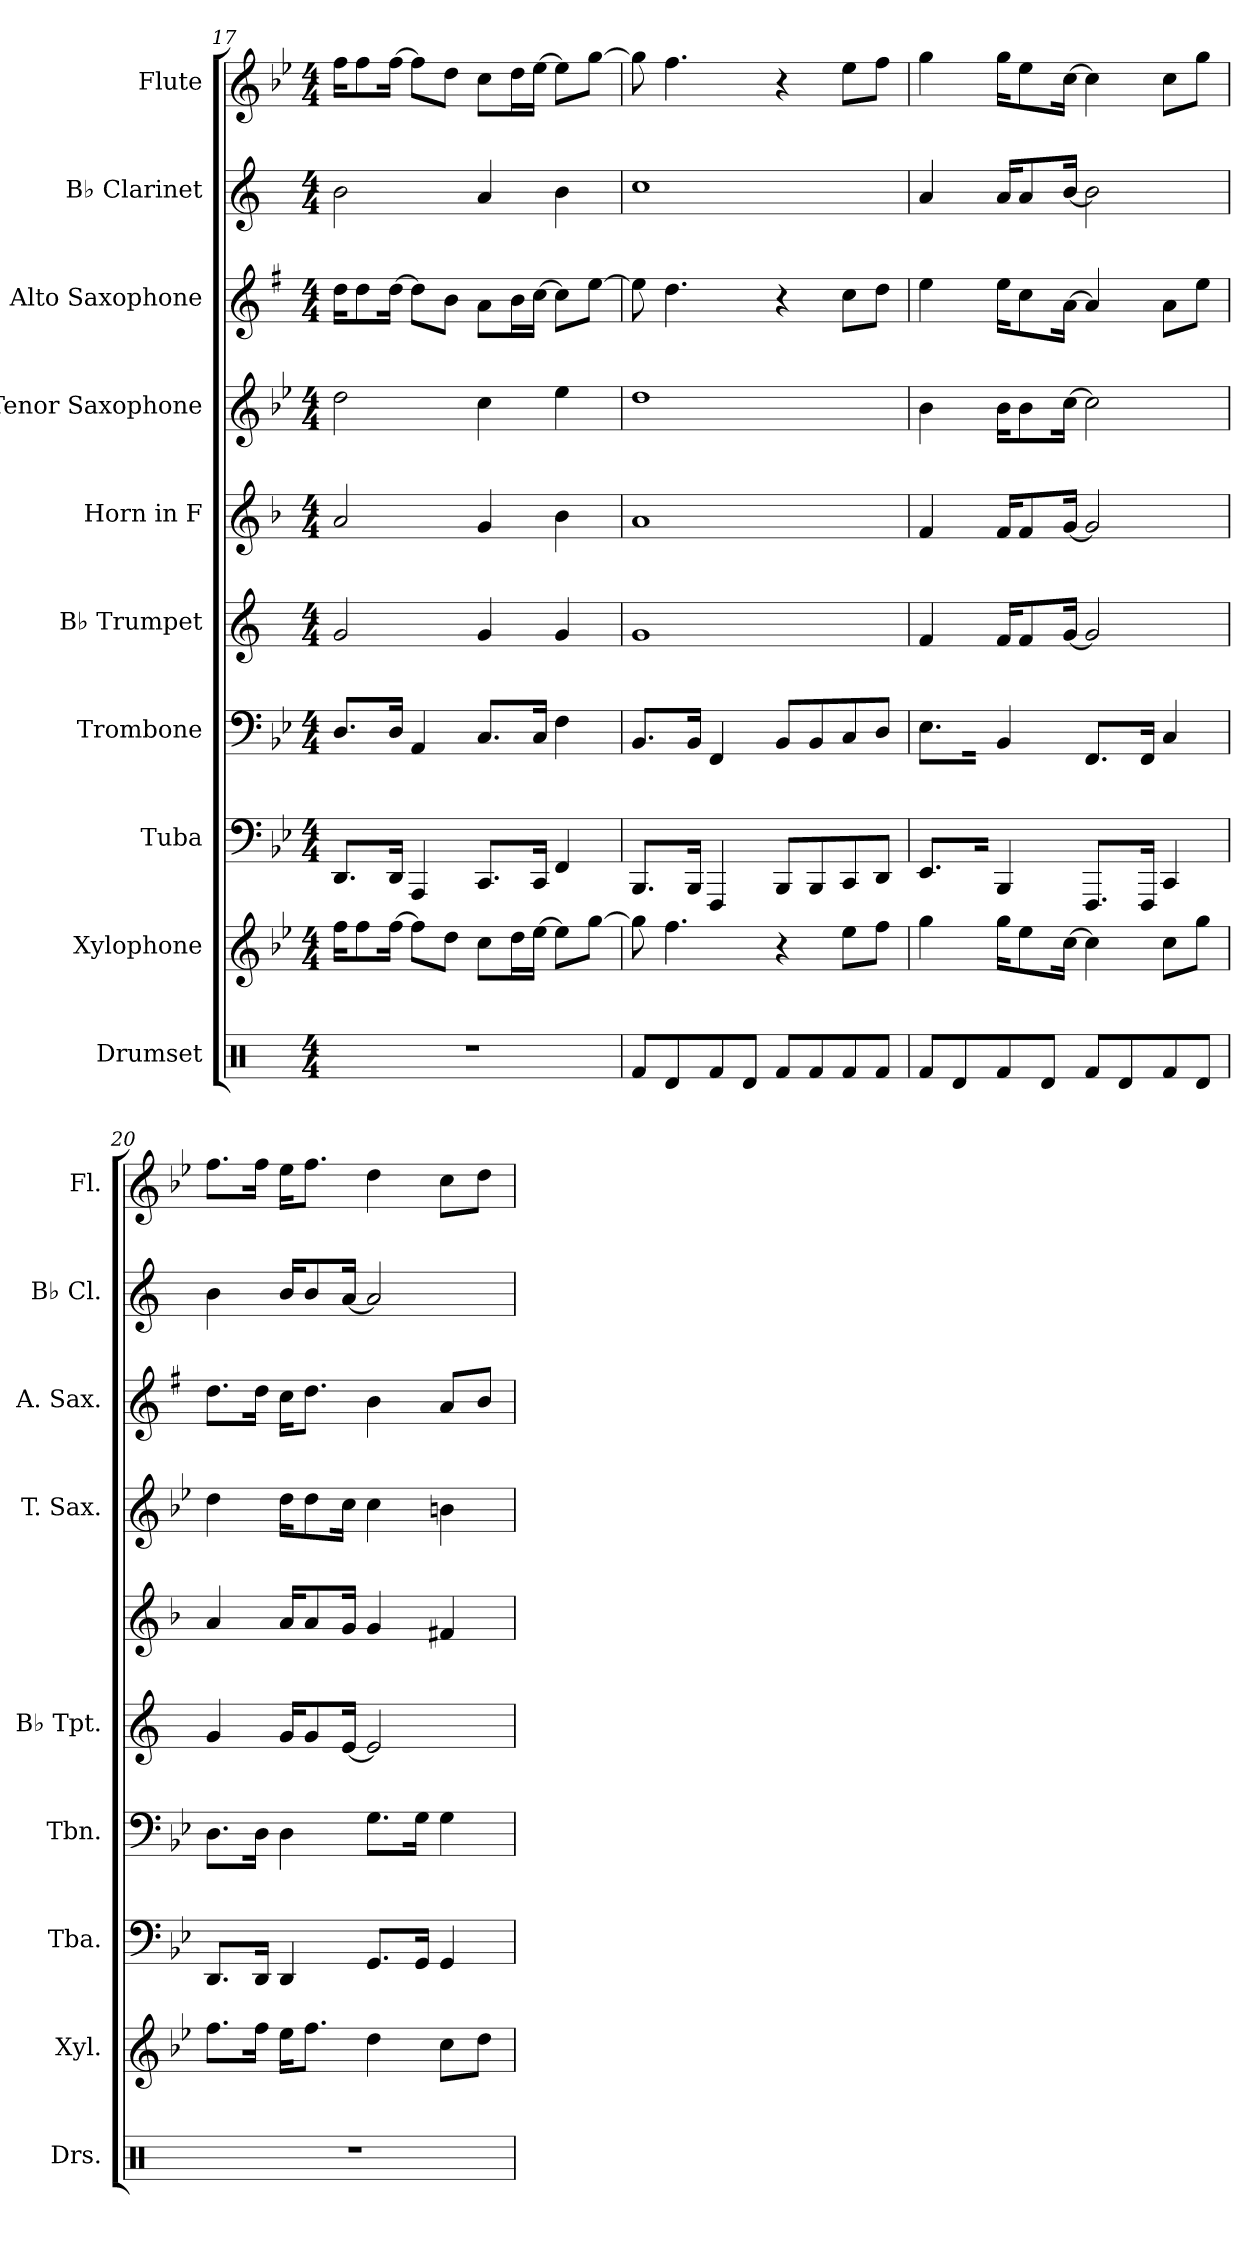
**kern	**kern	**kern	**kern	**kern	**kern	**kern	**kern	**kern	**kern
*part10	*part9	*part8	*part7	*part6	*part5	*part4	*part3	*part2	*part1
*staff10	*staff9	*staff8	*staff7	*staff6	*staff5	*staff4	*staff3	*staff2	*staff1
*I"Drumset	*I"Xylophone	*I"Tuba	*I"Trombone	*I"B♭ Trumpet	*I"Horn in F	*I"Tenor Saxophone	*I"Alto Saxophone	*I"B♭ Clarinet	*I"Flute
*I'Drs.	*I'Xyl.	*I'Tba.	*I'Tbn.	*I'B♭ Tpt.	*	*I'T. Sax.	*I'A. Sax.	*I'B♭ Cl.	*I'Fl.
!!LO:PB:g=z
*clefX	*clefG2	*clefF4	*clefF4	*clefG2	*clefG2	*clefG2	*clefG2	*clefG2	*clefG2
*	*ITrd-7c-12	*	*	*ITrd1c2	*ITrd4c7	*ITrd8c14	*ITrd5c9	*ITrd1c2	*
*k[]	*k[b-e-]	*k[b-e-]	*k[b-e-]	*k[b-e-]	*k[b-e-]	*k[b-e-]	*k[b-e-]	*k[b-e-]	*k[b-e-]
*M4/4	*M4/4	*M4/4	*M4/4	*M4/4	*M4/4	*M4/4	*M4/4	*M4/4	*M4/4
=17	=17	=17	=17	=17	=17	=17	=17	=17	=17
1r	16fff\KL	8.DD/L	8.D/L	2f/	2d/	2d\	16f\KL	2a\	16ff\KL
.	8fff\	.	.	.	.	.	8f\	.	8ff\
.	[16fff\Jk	16DD/Jk	16D/Jk	.	.	.	[16f\Jk	.	[16ff\Jk
.	8fff\L]	4AAA/	4AA/	.	.	.	8f\L]	.	8ff\L]
.	8ddd\J	.	.	.	.	.	8d\J	.	8dd\J
.	8ccc\L	8.CC/L	8.C/L	4f/	4c/	4c\	8c\L	4g/	8cc\L
.	16ddd\L	.	.	.	.	.	16d\L	.	16dd\L
.	[16eee-\JJ	16CC/Jk	16C/Jk	.	.	.	[16e-\JJ	.	[16ee-\JJ
.	8eee-\L]	4FF/	4F\	4f/	4e-\	4e-\	8e-\L]	4a\	8ee-\L]
.	[8ggg\J	.	.	.	.	.	[8g\J	.	[8gg\J
=18	=18	=18	=18	=18	=18	=18	=18	=18	=18
8Rf/L	8ggg\]	8.BBB-/L	8.BB-/L	1f	1d	1d	8g\]	1b-	8gg\]
8Rd/	4.fff\	.	.	.	.	.	4.f\	.	4.ff\
.	.	16BBB-/Jk	16BB-/Jk	.	.	.	.	.	.
8Rf/	.	4FFF/	4FF/	.	.	.	.	.	.
8Rd/J	.	.	.	.	.	.	.	.	.
8Rf/L	4r	8BBB-/L	8BB-/L	.	.	.	4r	.	4r
8Rf/	.	8BBB-/	8BB-/	.	.	.	.	.	.
8Rf/	8eee-\L	8CC/	8C/	.	.	.	8e-\L	.	8ee-\L
8Rf/J	8fff\J	8DD/J	8D/J	.	.	.	8f\J	.	8ff\J
=19	=19	=19	=19	=19	=19	=19	=19	=19	=19
8Rf/L	4ggg\	8.EE-/L	8.E-\L	4e-/	4B-/	4B-\	4g\	4g/	4gg\
8Rd/	.	.	.	.	.	.	.	.	.
.	.	16EE-/Jkyy	16E-\Jkyy	.	.	.	.	.	.
8Rf/	16ggg\KL	4BBB-/	4BB-/	16e-/KL	16B-/KL	16B-\KL	16g\KL	16g/KL	16gg\KL
.	8eee-\	.	.	8e-/	8B-/	8B-\	8e-\	8g/	8ee-\
8Rd/J	.	.	.	.	.	.	.	.	.
.	[16ccc\Jk	.	.	[16f/Jk	[16c/Jk	[16c\Jk	[16c\Jk	[16a/Jk	[16cc\Jk
8Rf/L	4ccc\]	8.FFF/L	8.FF/L	2f/]	2c/]	2c\]	4c/]	2a\]	4cc\]
8Rd/	.	.	.	.	.	.	.	.	.
.	.	16FFF/Jk	16FF/Jk	.	.	.	.	.	.
8Rf/	8ccc\L	4CC/	4C/	.	.	.	8c\L	.	8cc\L
8Rd/J	8ggg\J	.	.	.	.	.	8g\J	.	8gg\J
=20	=20	=20	=20	=20	=20	=20	=20	=20	=20
1r	8.fff\L	8.DD/L	8.D\L	4f/	4d/	4d\	8.f\L	4a\	8.ff\L
.	16fff\Jk	16DD/Jk	16D\Jk	.	.	.	16f\Jk	.	16ff\Jk
.	16eee-\KL	4DD/	4D\	16f/KL	16d/KL	16d\KL	16e-\KL	16a/KL	16ee-\KL
.	8.fff\J	.	.	8f/	8d/	8d\	8.f\J	8a/	8.ff\J
.	.	.	.	[16d/Jk	16c/Jk	16c\Jk	.	[16g/Jk	.
.	4ddd\	8.GG/L	8.G\L	2d/]	4c/	4c\	4d\	2g/]	4dd\
.	.	16GG/Jk	16G\Jk	.	.	.	.	.	.
.	8ccc\L	4GG/	4G\	.	4Bn/	4Bn\	8c/L	.	8cc\L
.	8ddd\J	.	.	.	.	.	8d/J	.	8dd\J
=	=	=	=	=	=	=	=	=	=
*-	*-	*-	*-	*-	*-	*-	*-	*-	*-
